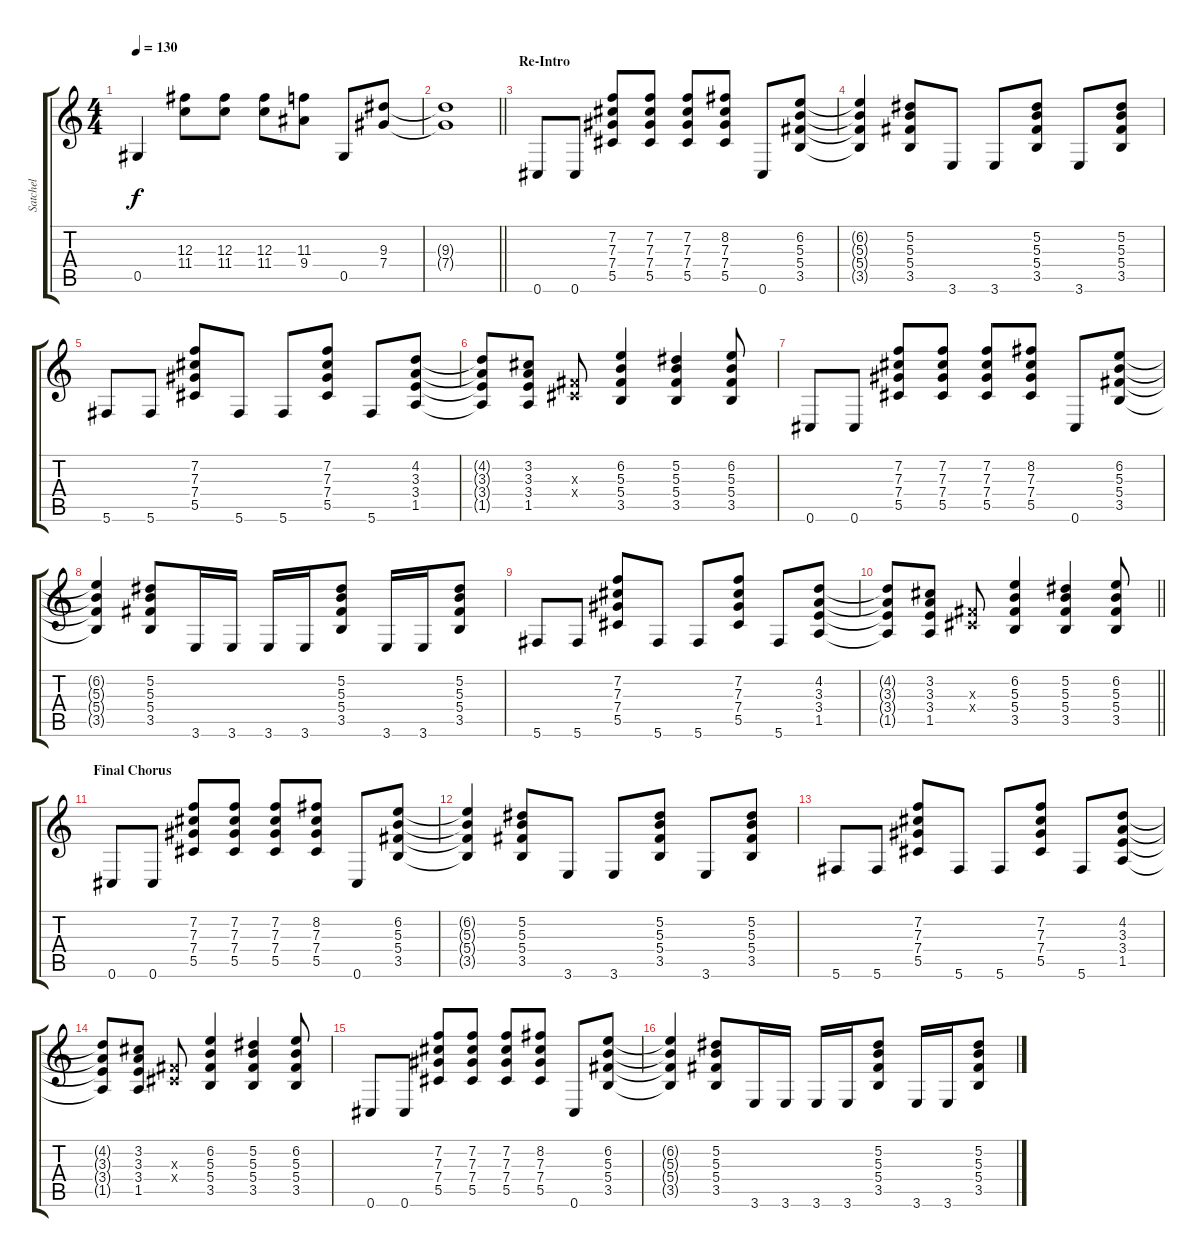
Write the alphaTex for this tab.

\track ("Satchel" "Satchel") {instrument distortionguitar}
\staff {score tabs}
\tuning (Eb4 Bb3 Gb3 Db3 Ab2 Db2) {hide}
\ts (4 4)
\tempo 130
\clef g2
\ks c
0.5.4{dy f} (12.3 11.4).8 (12.3 11.4).8 (12.3 11.4).8 (11.3 9.4).8 0.5.8 (9.3 7.4).8 |
\barLineRight lightlight
(9.3{t} 7.4{t}).1 |
\section ("" "Re-Intro")
0.6.8 0.6.8 (7.2 7.3 7.4 5.5).8 (7.2 7.3 7.4 5.5).8 (7.2 7.3 7.4 5.5).8 (8.2 7.3 7.4 5.5).8 0.6.8 (6.2 5.3 5.4 3.5).8 |
(6.2{t} 5.3{t} 5.4{t} 3.5{t}).4 (5.2 5.3 5.4 3.5).8 3.6.8 3.6.8 (5.2 5.3 5.4 3.5).8 3.6.8 (5.2 5.3 5.4 3.5).8 |
5.6.8 5.6.8 (7.2 7.3 7.4 5.5).8 5.6.8 5.6.8 (7.2 7.3 7.4 5.5).8 5.6.8 (4.2 3.3 3.4 1.5).8 |
(4.2{t} 3.3{t} 3.4{t} 1.5{t}).8 (3.2 3.3 3.4 1.5).8 (0.3{x} 0.4{x}).8 (6.2 5.3 5.4 3.5).4 (5.2 5.3 5.4 3.5).4 (6.2 5.3 5.4 3.5).8 |
0.6.8 0.6.8 (7.2 7.3 7.4 5.5).8 (7.2 7.3 7.4 5.5).8 (7.2 7.3 7.4 5.5).8 (8.2 7.3 7.4 5.5).8 0.6.8 (6.2 5.3 5.4 3.5).8 |
(6.2{t} 5.3{t} 5.4{t} 3.5{t}).4 (5.2 5.3 5.4 3.5).8 3.6.16 3.6.16 3.6.16 3.6.16 (5.2 5.3 5.4 3.5).8 3.6.16 3.6.16 (5.2 5.3 5.4 3.5).8 |
5.6.8 5.6.8 (7.2 7.3 7.4 5.5).8 5.6.8 5.6.8 (7.2 7.3 7.4 5.5).8 5.6.8 (4.2 3.3 3.4 1.5).8 |
\barLineRight lightlight
(4.2{t} 3.3{t} 3.4{t} 1.5{t}).8 (3.2 3.3 3.4 1.5).8 (0.3{x} 0.4{x}).8 (6.2 5.3 5.4 3.5).4 (5.2 5.3 5.4 3.5).4 (6.2 5.3 5.4 3.5).8 |
\section ("" "Final Chorus")
0.6.8 0.6.8 (7.2 7.3 7.4 5.5).8 (7.2 7.3 7.4 5.5).8 (7.2 7.3 7.4 5.5).8 (8.2 7.3 7.4 5.5).8 0.6.8 (6.2 5.3 5.4 3.5).8 |
(6.2{t} 5.3{t} 5.4{t} 3.5{t}).4 (5.2 5.3 5.4 3.5).8 3.6.8 3.6.8 (5.2 5.3 5.4 3.5).8 3.6.8 (5.2 5.3 5.4 3.5).8 |
5.6.8 5.6.8 (7.2 7.3 7.4 5.5).8 5.6.8 5.6.8 (7.2 7.3 7.4 5.5).8 5.6.8 (4.2 3.3 3.4 1.5).8 |
(4.2{t} 3.3{t} 3.4{t} 1.5{t}).8 (3.2 3.3 3.4 1.5).8 (0.3{x} 0.4{x}).8 (6.2 5.3 5.4 3.5).4 (5.2 5.3 5.4 3.5).4 (6.2 5.3 5.4 3.5).8 |
0.6.8 0.6.8 (7.2 7.3 7.4 5.5).8 (7.2 7.3 7.4 5.5).8 (7.2 7.3 7.4 5.5).8 (8.2 7.3 7.4 5.5).8 0.6.8 (6.2 5.3 5.4 3.5).8 |
(6.2{t} 5.3{t} 5.4{t} 3.5{t}).4 (5.2 5.3 5.4 3.5).8 3.6.16 3.6.16 3.6.16 3.6.16 (5.2 5.3 5.4 3.5).8 3.6.16 3.6.16 (5.2 5.3 5.4 3.5).8
